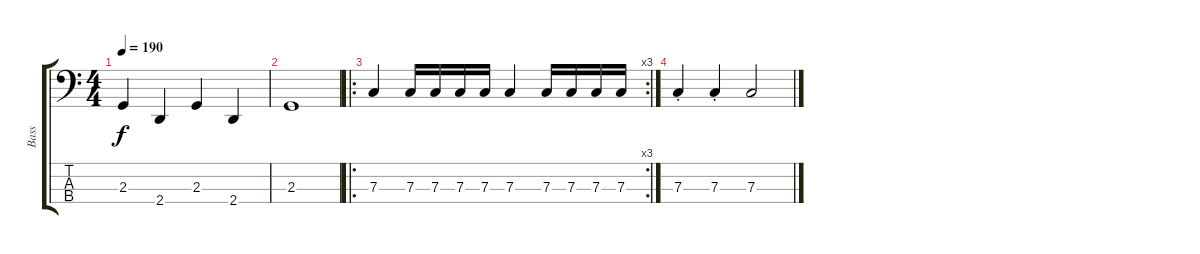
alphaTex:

\track ("Bass" "Bass") {instrument electricbasspick}
\staff {score tabs}
\tuning (Eb2 Bb1 F1 C1) {hide}
\ts (4 4)
\tempo 190
\clef f4
\ks c
2.3.4{dy f} 2.4.4 2.3.4 2.4.4 |
2.3.1 |
\ro
\rc 3
7.3.4 7.3.16 7.3.16 7.3.16 7.3.16 7.3.4 7.3.16 7.3.16 7.3.16 7.3.16 |
7.3{st}.4 7.3{st}.4 7.3.2
